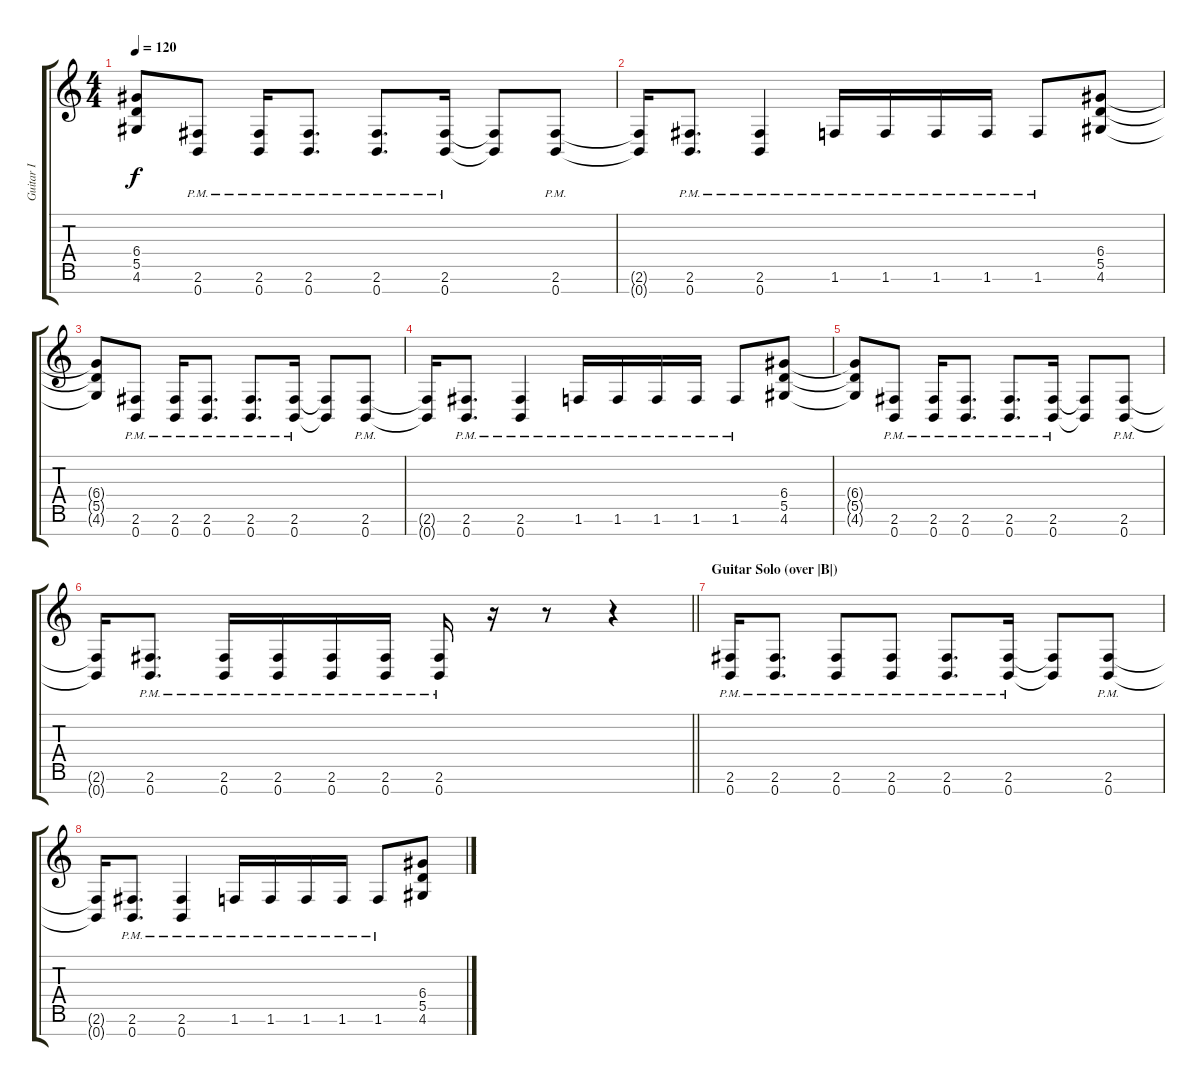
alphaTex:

\track ("Guitar I" "Guitar I") {instrument distortionguitar}
\staff {score tabs}
\tuning (E4 B3 G3 D3 A2 E2 B1) {hide}
\ts (4 4)
\tempo 120
\clef g2
\ks c
(6.4{t} 5.5{t} 4.6{t}).8{dy f} (2.6{pm} 0.7{pm}).8 (2.6{pm} 0.7{pm}).16 (2.6{pm} 0.7{pm}).8{d} (2.6{pm} 0.7{pm}).8{d} (2.6{pm} 0.7{pm}).16 (2.6{t} 0.7{t}).8 (2.6{pm} 0.7{pm}).8 |
(2.6{t} 0.7{t}).16 (2.6{pm} 0.7{pm}).8{d} (2.6{pm} 0.7{pm}).4 1.6{pm}.16 1.6{pm}.16 1.6{pm}.16 1.6{pm}.16 1.6{pm}.8 (6.4 5.5 4.6).8 |
(6.4{t} 5.5{t} 4.6{t}).8 (2.6{pm} 0.7{pm}).8 (2.6{pm} 0.7{pm}).16 (2.6{pm} 0.7{pm}).8{d} (2.6{pm} 0.7{pm}).8{d} (2.6{pm} 0.7{pm}).16 (2.6{t} 0.7{t}).8 (2.6{pm} 0.7{pm}).8 |
(2.6{t} 0.7{t}).16 (2.6{pm} 0.7{pm}).8{d} (2.6{pm} 0.7{pm}).4 1.6{pm}.16 1.6{pm}.16 1.6{pm}.16 1.6{pm}.16 1.6{pm}.8 (6.4 5.5 4.6).8 |
(6.4{t} 5.5{t} 4.6{t}).8 (2.6{pm} 0.7{pm}).8 (2.6{pm} 0.7{pm}).16 (2.6{pm} 0.7{pm}).8{d} (2.6{pm} 0.7{pm}).8{d} (2.6{pm} 0.7{pm}).16 (2.6{t} 0.7{t}).8 (2.6{pm} 0.7{pm}).8 |
\barLineRight lightlight
(2.6{t} 0.7{t}).16 (2.6{pm} 0.7{pm}).8{d} (2.6{pm} 0.7{pm}).16 (2.6{pm} 0.7{pm}).16 (2.6{pm} 0.7{pm}).16 (2.6{pm} 0.7{pm}).16 (2.6{pm} 0.7{pm}).16 r.16 r.8 r.4 |
\section ("" "Guitar Solo (over |B|)")
(2.6{pm} 0.7{pm}).16 (2.6{pm} 0.7{pm}).8{d} (2.6{pm} 0.7{pm}).8 (2.6{pm} 0.7{pm}).8 (2.6{pm} 0.7{pm}).8{d} (2.6{pm} 0.7{pm}).16 (2.6{t} 0.7{t}).8 (2.6{pm} 0.7{pm}).8 |
(2.6{t} 0.7{t}).16 (2.6{pm} 0.7{pm}).8{d} (2.6{pm} 0.7{pm}).4 1.6{pm}.16 1.6{pm}.16 1.6{pm}.16 1.6{pm}.16 1.6{pm}.8 (6.4 5.5 4.6).8
